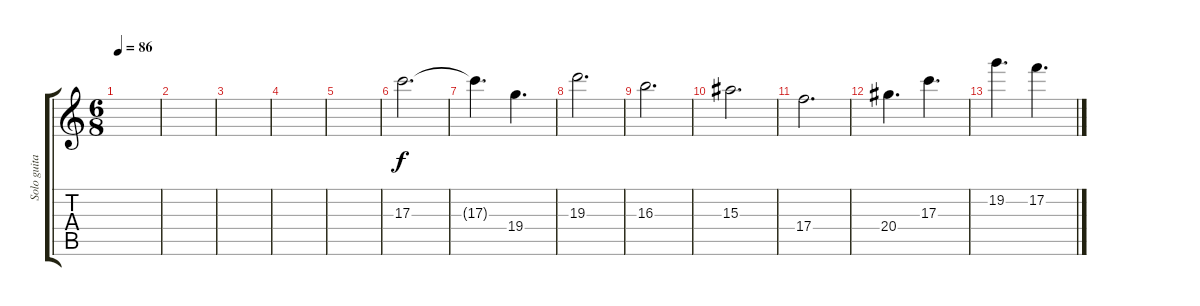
\track ("Solo guitar" "Solo guita") {instrument overdrivenguitar}
\staff {score tabs}
\tuning (E4 C4 G3 C3 G2 C2) {hide}
\ts (6 8)
\tempo 86
\clef g2
\ks c
|
|
|
|
|
17.3.2{d} |
17.3{t}.4{d} 19.4.4{d} |
19.3.2{d} |
16.3.2{d} |
15.3.2{d} |
17.4.2{d} |
20.4.4{d} 17.3.4{d} |
19.2.4{d} 17.2.4{d}
